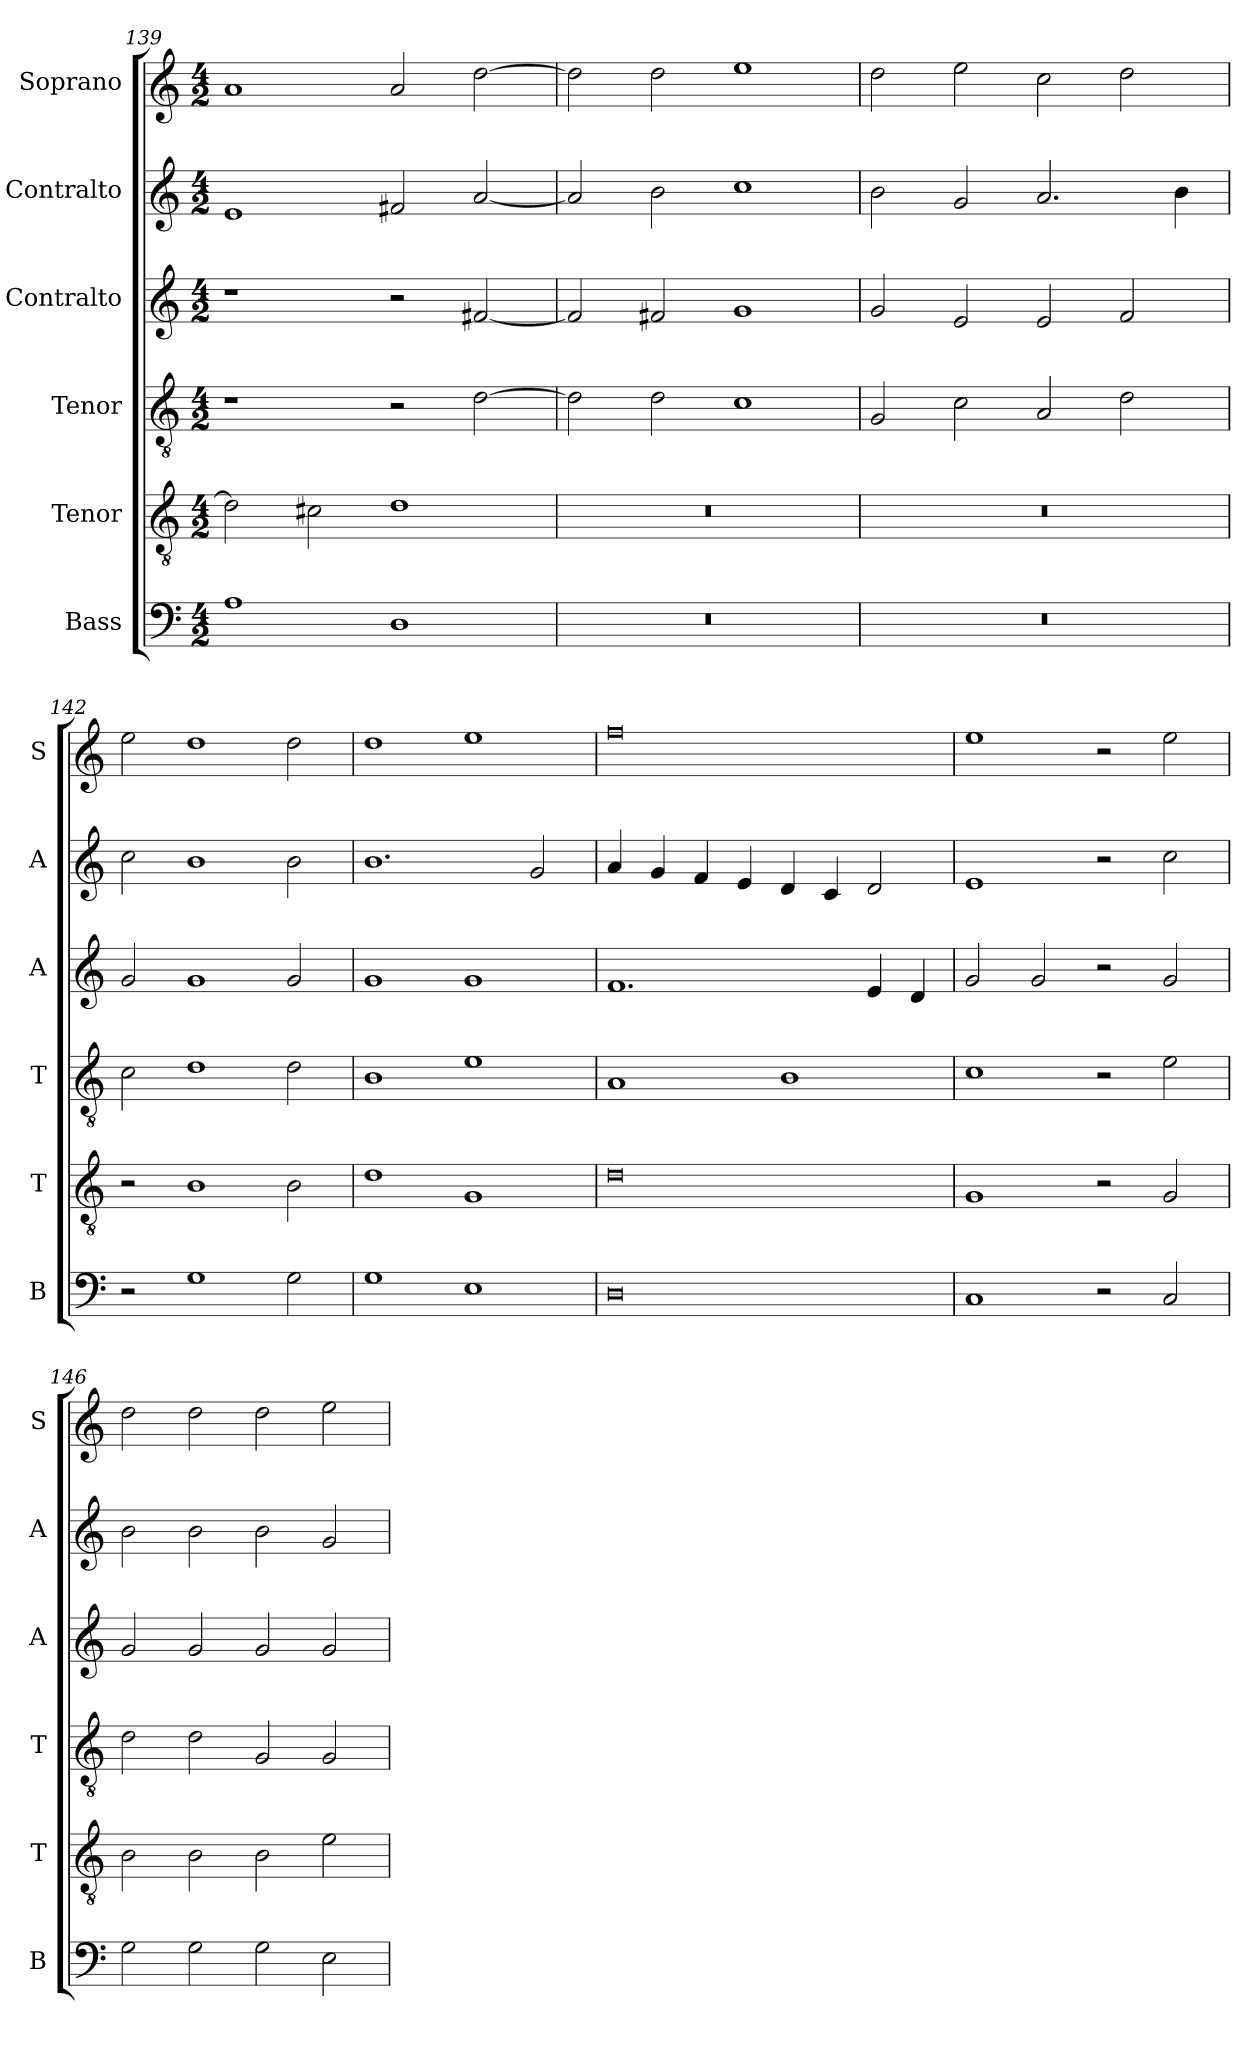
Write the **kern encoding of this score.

**kern	**kern	**kern	**kern	**kern	**kern
*part6	*part5	*part4	*part3	*part2	*part1
*staff6	*staff5	*staff4	*staff3	*staff2	*staff1
*I"Bass	*I"Tenor	*I"Tenor	*I"Contralto	*I"Contralto	*I"Soprano
*I'B	*I'T	*I'T	*I'A	*I'A	*I'S
*clefF4	*clefGv2	*clefGv2	*clefG2	*clefG2	*clefG2
*k[]	*k[]	*k[]	*k[]	*k[]	*k[]
*G:mix	*G:mix	*G:mix	*G:mix	*G:mix	*G:mix
*M4/2	*M4/2	*M4/2	*M4/2	*M4/2	*M4/2
=139	=139	=139	=139	=139	=139
1A	2d]	1r	1r	1e	1a
.	2c#X	.	.	.	.
1D	1d	2r	2r	2f#X	2a
.	.	[2d	[2f#X	[2a	[2dd
=140	=140	=140	=140	=140	=140
0r	0r	2d]	2f#]	2a]	2dd]
.	.	2d	2f#X	2b	2dd
.	.	1c	1g	1cc	1ee
=141	=141	=141	=141	=141	=141
0r	0r	2G	2g	2b	2dd
.	.	2c	2e	2g	2ee
.	.	2A	2e	2.a	2cc
.	.	2d	2f	.	2dd
.	.	.	.	4b	.
=142	=142	=142	=142	=142	=142
2r	2r	2c	2g	2cc	2ee
1G	1B	1d	1g	1b	1dd
2G	2B	2d	2g	2b	2dd
=143	=143	=143	=143	=143	=143
1G	1d	1B	1g	1.b	1dd
1E	1G	1e	1g	.	1ee
.	.	.	.	2g	.
=144	=144	=144	=144	=144	=144
0D	0d	1A	1.f	4a	0ff
.	.	.	.	4g	.
.	.	.	.	4f	.
.	.	.	.	4e	.
.	.	1B	.	4d	.
.	.	.	.	4c	.
.	.	.	4e	2d	.
.	.	.	4d	.	.
=145	=145	=145	=145	=145	=145
1C	1G	1c	2g	1e	1ee
.	.	.	2g	.	.
2r	2r	2r	2r	2r	2r
2C	2G	2e	2g	2cc	2ee
=146	=146	=146	=146	=146	=146
2G	2B	2d	2g	2b	2dd
2G	2B	2d	2g	2b	2dd
2G	2B	2G	2g	2b	2dd
2E	2e	2G	2g	2g	2ee
=	=	=	=	=	=
*-	*-	*-	*-	*-	*-
